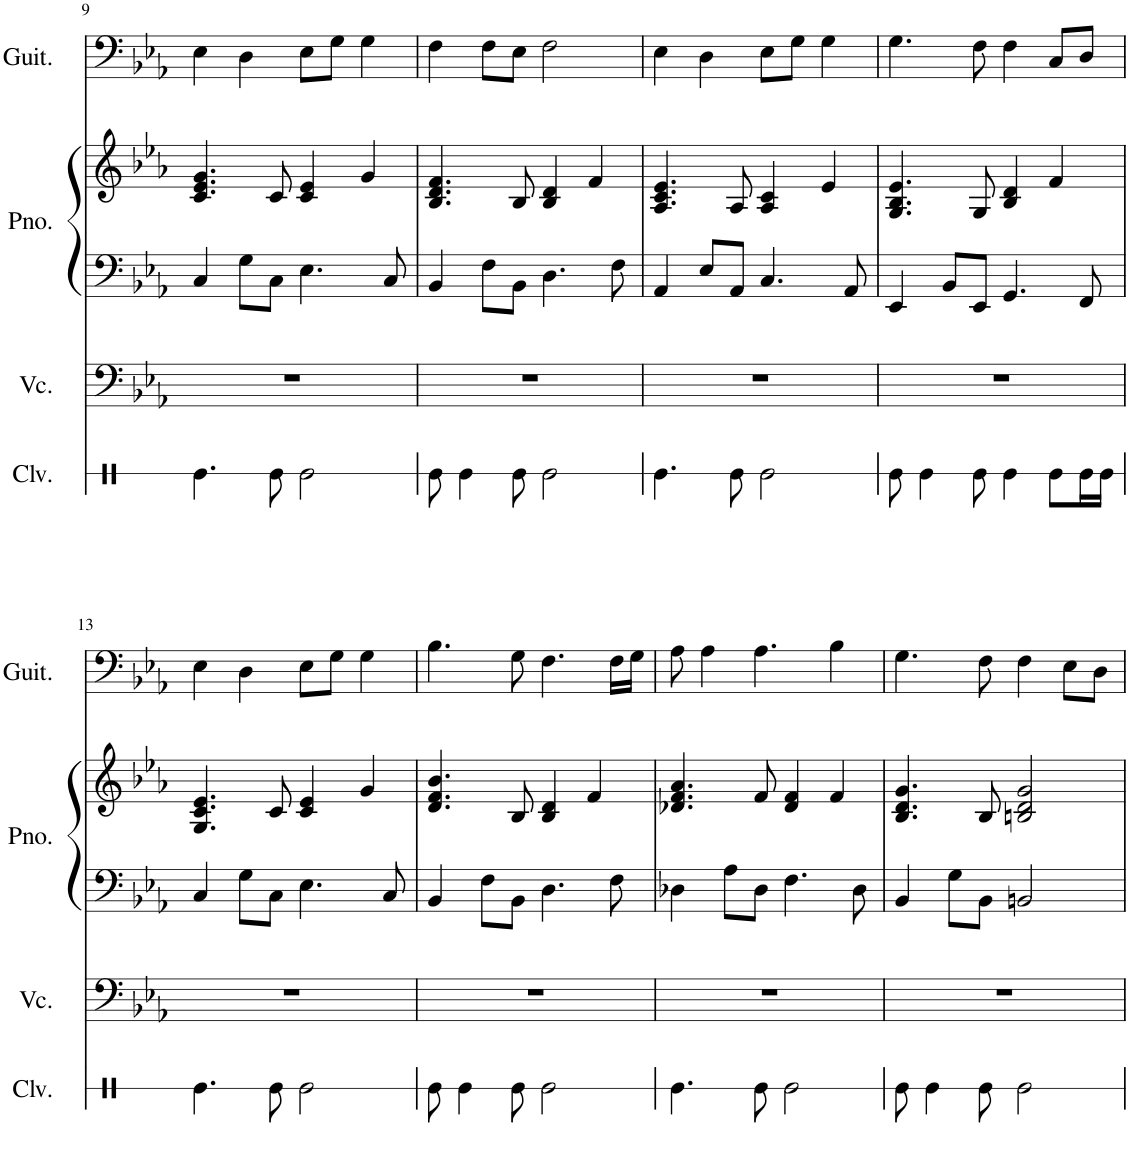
**kern	**kern	**kern	**kern	**kern
*part4	*part3	*part2	*part2	*part1
*staff5	*staff4	*staff3	*staff2	*staff1
*I"Claves	*I"Violoncello	*I"Piano	*	*I"Acoustic Guitar
*I'Clv.	*I'Vc.	*I'Pno.	*	*I'Guit.
!!LO:PB:g=z
*clefX	*clefF4	*clefF4	*clefG2	*clefF4
*k[]	*k[b-e-a-]	*k[b-e-a-]	*k[b-e-a-]	*k[b-e-a-]
*M4/4	*M4/4	*M4/4	*M4/4	*M4/4
=9	=9	=9	=9	=9
4.Re\	1r	4C/	4.c/ 4.e-/ 4.g/	4E-\
.	.	8G\L	.	4D\
8Re\	.	8C\J	8c/	.
2Re\	.	4.E-\	4c/ 4e-/	8E-\L
.	.	.	.	8G\J
.	.	.	4g/	4G\
.	.	8C/	.	.
=10	=10	=10	=10	=10
8Re\	1r	4BB-/	4.B-/ 4.d/ 4.f/	4F\
4Re\	.	.	.	.
.	.	8F\L	.	8F\L
8Re\	.	8BB-\J	8B-/	8E-\J
2Re\	.	4.D\	4B-/ 4d/	2F\
.	.	.	4f/	.
.	.	8F\	.	.
=11	=11	=11	=11	=11
4.Re\	1r	4AA-/	4.A-/ 4.c/ 4.e-/	4E-\
.	.	8E-/L	.	4D\
8Re\	.	8AA-/J	8A-/	.
2Re\	.	4.C/	4A-/ 4c/	8E-\L
.	.	.	.	8G\J
.	.	.	4e-/	4G\
.	.	8AA-/	.	.
=12	=12	=12	=12	=12
8Re\	1r	4EE-/	4.G/ 4.B-/ 4.e-/	4.G\
4Re\	.	.	.	.
.	.	8BB-/L	.	.
8Re\	.	8EE-/J	8G/	8F\
4Re\	.	4.GG/	4B-/ 4d/	4F\
8Re\L	.	.	4f/	8C/L
16Re\L	.	8FF/	.	8D/J
16Re\JJ	.	.	.	.
!!LO:LB:g=z
=13	=13	=13	=13	=13
4.Re\	1r	4C/	4.G/ 4.c/ 4.e-/	4E-\
.	.	8G\L	.	4D\
8Re\	.	8C\J	8c/	.
2Re\	.	4.E-\	4c/ 4e-/	8E-\L
.	.	.	.	8G\J
.	.	.	4g/	4G\
.	.	8C/	.	.
=14	=14	=14	=14	=14
8Re\	1r	4BB-/	4.d/ 4.f/ 4.b-/	4.B-\
4Re\	.	.	.	.
.	.	8F\L	.	.
8Re\	.	8BB-\J	8B-/	8G\
2Re\	.	4.D\	4B-/ 4d/	4.F\
.	.	.	4f/	.
.	.	8F\	.	16F\LL
.	.	.	.	16G\JJ
=15	=15	=15	=15	=15
4.Re\	1r	4D-X\	4.d-X/ 4.f/ 4.a-/	8A-\
.	.	.	.	4A-\
.	.	8A-\L	.	.
8Re\	.	8D-\J	8f/	4.A-\
2Re\	.	4.F\	4d-/ 4f/	.
.	.	.	4f/	4B-\
.	.	8D-\	.	.
=16	=16	=16	=16	=16
8Re\	1r	4BB-/	4.B-/ 4.d/ 4.g/	4.G\
4Re\	.	.	.	.
.	.	8G\L	.	.
8Re\	.	8BB-\J	8B-/	8F\
2Re\	.	2BBn/	2Bn/ 2d/ 2g/	4F\
.	.	.	.	8E-\L
.	.	.	.	8D\J
=	=	=	=	=
*-	*-	*-	*-	*-
